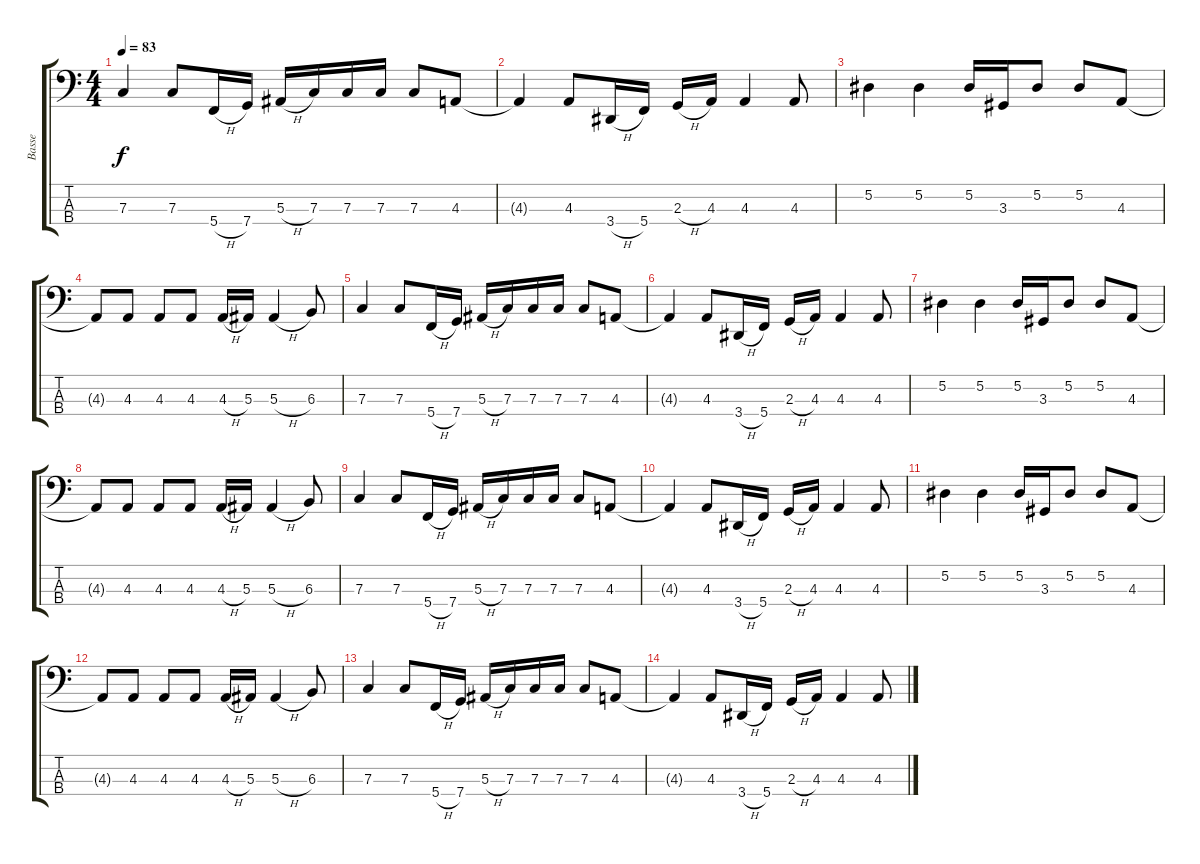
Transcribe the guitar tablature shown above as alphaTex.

\track ("Basse" "Basse") {instrument distortionguitar}
\staff {score tabs}
\tuning (Eb2 Bb1 F1 C1) {hide}
\ts (4 4)
\tempo 83
\clef f4
\ks c
7.3.4{dy f} 7.3.8 5.4{h}.16 7.4.16 5.3{h}.16 7.3.16 7.3.16 7.3.16 7.3.8 4.3.8 |
4.3{t}.4 4.3.8 3.4{h}.16 5.4.16 2.3{h}.16 4.3.16 4.3.4 4.3.8 |
5.2.4 5.2.4 5.2.16 3.3.16 5.2.8 5.2.8 4.3.8 |
4.3{t}.8 4.3.8 4.3.8 4.3.8 4.3{h}.16 5.3.16 5.3{h}.4 6.3.8 |
7.3.4 7.3.8 5.4{h}.16 7.4.16 5.3{h}.16 7.3.16 7.3.16 7.3.16 7.3.8 4.3.8 |
4.3{t}.4 4.3.8 3.4{h}.16 5.4.16 2.3{h}.16 4.3.16 4.3.4 4.3.8 |
5.2.4 5.2.4 5.2.16 3.3.16 5.2.8 5.2.8 4.3.8 |
4.3{t}.8 4.3.8 4.3.8 4.3.8 4.3{h}.16 5.3.16 5.3{h}.4 6.3.8 |
7.3.4 7.3.8 5.4{h}.16 7.4.16 5.3{h}.16 7.3.16 7.3.16 7.3.16 7.3.8 4.3.8 |
4.3{t}.4 4.3.8 3.4{h}.16 5.4.16 2.3{h}.16 4.3.16 4.3.4 4.3.8 |
5.2.4 5.2.4 5.2.16 3.3.16 5.2.8 5.2.8 4.3.8 |
4.3{t}.8 4.3.8 4.3.8 4.3.8 4.3{h}.16 5.3.16 5.3{h}.4 6.3.8 |
7.3.4 7.3.8 5.4{h}.16 7.4.16 5.3{h}.16 7.3.16 7.3.16 7.3.16 7.3.8 4.3.8 |
4.3{t}.4 4.3.8 3.4{h}.16 5.4.16 2.3{h}.16 4.3.16 4.3.4 4.3.8
